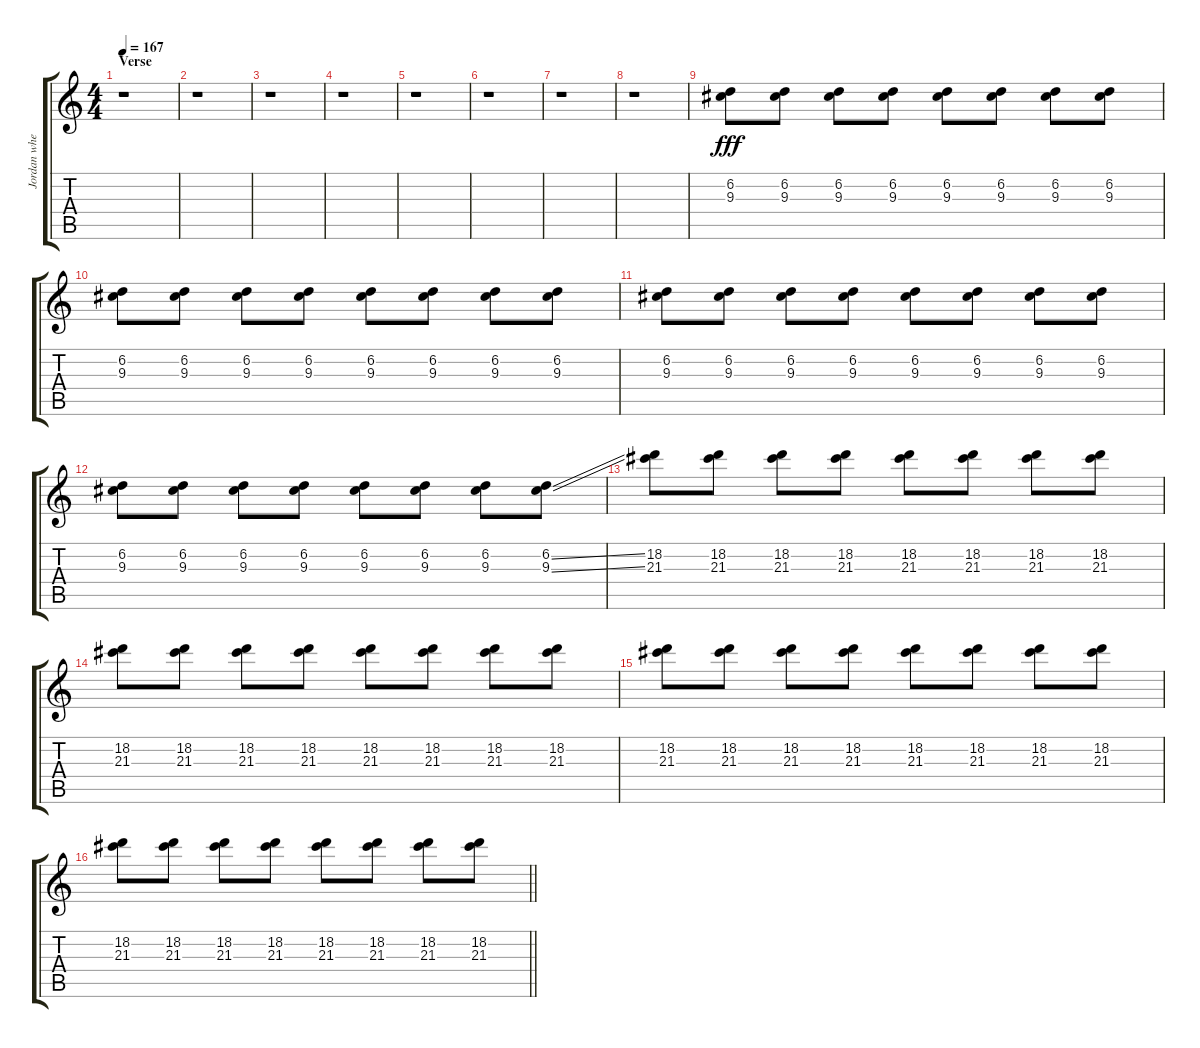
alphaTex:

\track ("Jordan whelan" "Jordan whe") {instrument distortionguitar}
\staff {score tabs}
\tuning (Db4 Ab3 E3 B2 Gb2 B1) {hide}
\ts (4 4)
\section ("" "Verse")
\tempo 167
\clef g2
\ks c
r.1{dy f} |
r.1 |
r.1 |
r.1 |
r.1 |
r.1 |
r.1 |
r.1 |
(6.2 9.3).8{dy fff} (6.2 9.3).8 (6.2 9.3).8 (6.2 9.3).8 (6.2 9.3).8 (6.2 9.3).8 (6.2 9.3).8 (6.2 9.3).8 |
(6.2 9.3).8 (6.2 9.3).8 (6.2 9.3).8 (6.2 9.3).8 (6.2 9.3).8 (6.2 9.3).8 (6.2 9.3).8 (6.2 9.3).8 |
(6.2 9.3).8 (6.2 9.3).8 (6.2 9.3).8 (6.2 9.3).8 (6.2 9.3).8 (6.2 9.3).8 (6.2 9.3).8 (6.2 9.3).8 |
(6.2 9.3).8 (6.2 9.3).8 (6.2 9.3).8 (6.2 9.3).8 (6.2 9.3).8 (6.2 9.3).8 (6.2 9.3).8 (6.2{ss} 9.3{ss}).8 |
(18.2 21.3).8 (18.2 21.3).8 (18.2 21.3).8 (18.2 21.3).8 (18.2 21.3).8 (18.2 21.3).8 (18.2 21.3).8 (18.2 21.3).8 |
(18.2 21.3).8 (18.2 21.3).8 (18.2 21.3).8 (18.2 21.3).8 (18.2 21.3).8 (18.2 21.3).8 (18.2 21.3).8 (18.2 21.3).8 |
(18.2 21.3).8 (18.2 21.3).8 (18.2 21.3).8 (18.2 21.3).8 (18.2 21.3).8 (18.2 21.3).8 (18.2 21.3).8 (18.2 21.3).8 |
\barLineRight lightlight
(18.2 21.3).8 (18.2 21.3).8 (18.2 21.3).8 (18.2 21.3).8 (18.2 21.3).8 (18.2 21.3).8 (18.2 21.3).8 (18.2 21.3).8
